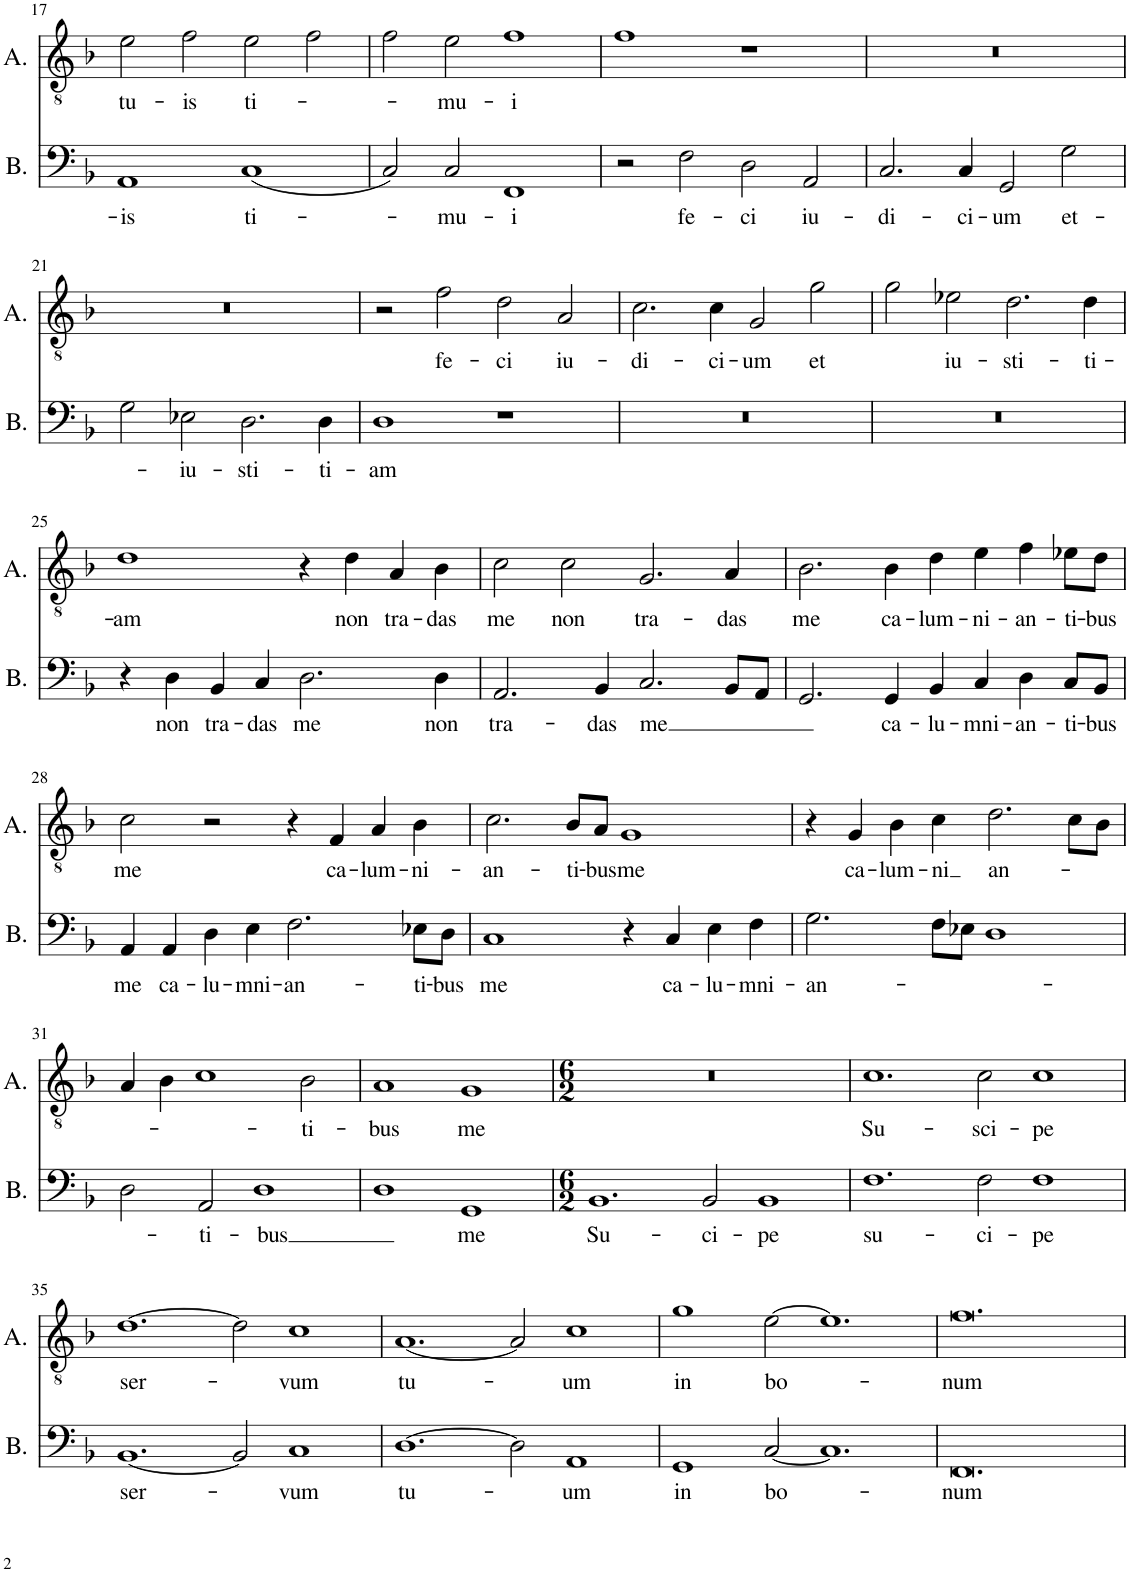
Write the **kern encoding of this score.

**kern	**text	**kern	**text
*part2	*part2	*part1	*part1
*staff2	*staff2	*staff1	*staff1
*I"Basse	*	*I"Alto	*
*I'B.	*	*I'A.	*
!!LO:PB:g=z
*clefF4	*	*clefGv2	*
*k[b-]	*	*k[b-]	*
*M4/2	*	*M4/2	*
=17	=17	=17	=17
!	!LO:LY:b	!	!LO:LY:b
1AA	-is	2e\	tu-
!	!	!	!LO:LY:b
.	.	2f\	-is
!	!LO:LY:b	!	!LO:LY:b
(1C	ti-	2e\	ti-
.	.	2f\	.
=18	=18	=18	=18
2C/)	.	2f\	.
!	!LO:LY:b	!	!LO:LY:b
2C/	mu-	2e\	-mu-
!	!LO:LY:b	!	!LO:LY:b
1FF	i	1f	-i
=19	=19	=19	=19
2r	.	1f	.
!	!LO:LY:b	!	!
2F\	fe-	.	.
!	!LO:LY:b	!	!
2D\	-ci	1r	.
!	!LO:LY:b	!	!
2AA/	iu-	.	.
=20	=20	=20	=20
!	!LO:LY:b	!	!
2.C/	-di-	0r	.
!	!LO:LY:b	!	!
4C/	-ci-	.	.
!	!LO:LY:b	!	!
2GG/	-um	.	.
!	!LO:LY:b	!	!
2G\	et-	.	.
!!LO:LB:g=z
=21	=21	=21	=21
2G\	.	0r	.
!	!LO:LY:b	!	!
2E-X\	-iu-	.	.
!	!LO:LY:b	!	!
2.D\	-sti-	.	.
!	!LO:LY:b	!	!
4D\	-ti-	.	.
=22	=22	=22	=22
!	!LO:LY:b	!	!
1D	-am	2r	.
!	!	!	!LO:LY:b
.	.	2f\	fe-
!	!	!	!LO:LY:b
1r	.	2d\	-ci
!	!	!	!LO:LY:b
.	.	2A/	iu-
=23	=23	=23	=23
!	!	!	!LO:LY:b
0r	.	2.c\	-di-
!	!	!	!LO:LY:b
.	.	4c\	-ci-
!	!	!	!LO:LY:b
.	.	2G/	-um
!	!	!	!LO:LY:b
.	.	2g\	et
=24	=24	=24	=24
0r	.	2g\	.
!	!	!	!LO:LY:b
.	.	2e-X\	iu-
!	!	!	!LO:LY:b
.	.	2.d\	-sti-
!	!	!	!LO:LY:b
.	.	4d\	-ti-
!!LO:LB:g=z
=25	=25	=25	=25
!	!	!	!LO:LY:b
4r	.	1d	-am
!	!LO:LY:b	!	!
4D\	non	.	.
!	!LO:LY:b	!	!
4BB-/	tra-	.	.
!	!LO:LY:b	!	!
4C/	-das	.	.
!	!LO:LY:b	!	!
2.D\	me	4r	.
!	!	!	!LO:LY:b
.	.	4d\	non
!	!	!	!LO:LY:b
.	.	4A/	tra-
!	!LO:LY:b	!	!LO:LY:b
4D\	non	4B-\	-das
=26	=26	=26	=26
!	!LO:LY:b	!	!LO:LY:b
2.AA/	tra-	2c\	me
!	!	!	!LO:LY:b
.	.	2c\	non
!	!LO:LY:b	!	!
4BB-/	-das	.	.
!	!LO:LY:b	!	!LO:LY:b
2.C/	me	2.G/	tra-
!	!	!	!LO:LY:b
8BB-/L	.	4A/	-das
8AA/J	.	.	.
=27	=27	=27	=27
!	!	!	!LO:LY:b
2.GG/	.	2.B-\	me
!	!LO:LY:b	!	!LO:LY:b
4GG/	ca-	4B-\	ca-
!	!LO:LY:b	!	!LO:LY:b
4BB-/	-lu-	4d\	-lum-
!	!LO:LY:b	!	!LO:LY:b
4C/	-mni-	4e\	-ni-
!	!LO:LY:b	!	!LO:LY:b
4D\	-an-	4f\	-an-
!	!LO:LY:b	!	!LO:LY:b
8C/L	-ti-	8e-X\L	-ti-
!	!LO:LY:b	!	!LO:LY:b
8BB-/J	-bus	8d\J	-bus
!!LO:LB:g=z
=28	=28	=28	=28
!	!LO:LY:b	!	!LO:LY:b
4AA/	me	2c\	me
!	!LO:LY:b	!	!
4AA/	ca-	.	.
!	!LO:LY:b	!	!
4D\	-lu-	2r	.
!	!LO:LY:b	!	!
4E\	-mni-	.	.
!	!LO:LY:b	!	!
2.F\	-an-	4r	.
!	!	!	!LO:LY:b
.	.	4F/	ca-
!	!	!	!LO:LY:b
.	.	4A/	-lum-
!	!LO:LY:b	!	!LO:LY:b
8E-X\L	-ti-	4B-\	-ni-
!	!LO:LY:b	!	!
8D\J	-bus	.	.
=29	=29	=29	=29
!	!LO:LY:b	!	!LO:LY:b
1C	me	2.c\	-an-
!	!	!	!LO:LY:b
.	.	8B-/L	-ti-
!	!	!	!LO:LY:b
.	.	8A/J	-bus
!	!	!	!LO:LY:b
4r	.	1G	me
!	!LO:LY:b	!	!
4C/	ca-	.	.
!	!LO:LY:b	!	!
4E\	-lu-	.	.
!	!LO:LY:b	!	!
4F\	-mni-	.	.
=30	=30	=30	=30
!	!LO:LY:b	!	!
2.G\	-an-	4r	.
!	!	!	!LO:LY:b
.	.	4G/	ca-
!	!	!	!LO:LY:b
.	.	4B-\	-lum-
!	!	!	!LO:LY:b
8F\L	.	4c\	-ni
8E-X\J	.	.	.
!	!	!	!LO:LY:b
1D	.	2.d\	an-
.	.	8c\L	.
.	.	8B-\J	.
!!LO:LB:g=z
=31	=31	=31	=31
2D\	.	4A/	.
.	.	4B-\	.
!	!LO:LY:b	!	!
2AA/	-ti-	1c	.
!	!LO:LY:b	!	!
1D	-bus	.	.
!	!	!	!LO:LY:b
.	.	2B-\	-ti-
=32	=32	=32	=32
!	!	!	!LO:LY:b
1D	.	1A	-bus
!	!LO:LY:b	!	!LO:LY:b
1GG	me	1G	me
=33	=33	=33	=33
*M6/2	*	*M6/2	*
!	!LO:LY:b	!	!
1.BB-	Su-	0.r	.
!	!LO:LY:b	!	!
2BB-/	-ci-	.	.
!	!LO:LY:b	!	!
1BB-	-pe	.	.
=34	=34	=34	=34
!	!LO:LY:b	!	!LO:LY:b
1.F	su-	1.c	Su-
!	!LO:LY:b	!	!LO:LY:b
2F\	-ci-	2c\	-sci-
!	!LO:LY:b	!	!LO:LY:b
1F	-pe	1c	-pe
!!LO:LB:g=z
=35	=35	=35	=35
!	!LO:LY:b	!	!LO:LY:b
[1.BB-	ser-	[1.d	ser-
2BB-/]	.	2d\]	.
!	!LO:LY:b	!	!LO:LY:b
1C	-vum	1c	-vum
=36	=36	=36	=36
!	!LO:LY:b	!	!LO:LY:b
[1.D	tu-	[1.A	tu-
2D\]	.	2A/]	.
!	!LO:LY:b	!	!LO:LY:b
1AA	-um	1c	-um
=37	=37	=37	=37
!	!LO:LY:b	!	!LO:LY:b
1GG	in	1g	in
!	!LO:LY:b	!	!LO:LY:b
[2C/	bo-	[2e\	bo-
1.C]	.	1.e]	.
=38	=38	=38	=38
!	!LO:LY:b	!	!LO:LY:b
0.FF	-num	0.f	-num
=	=	=	=
*-	*-	*-	*-
